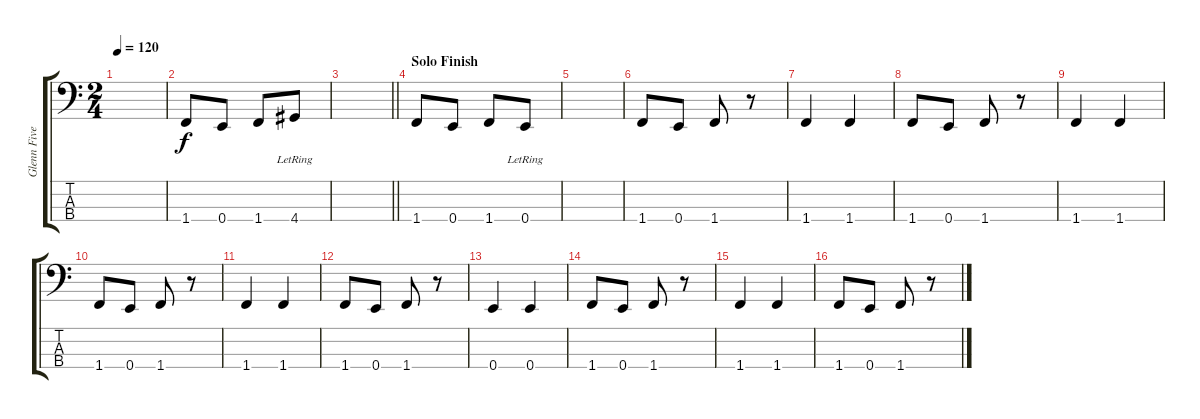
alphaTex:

\track ("Glenn Five" "Glenn Five") {instrument electricbassfinger}
\staff {score tabs}
\tuning (G2 D2 A1 E1) {hide}
\ts (2 4)
\tempo 120
\clef f4
\ks c
|
1.4.8 0.4.8 1.4.8 4.4{lr}.8 |
\barLineRight lightlight
|
\section ("" "Solo Finish")
1.4.8 0.4.8 1.4.8 0.4{lr}.8 |
|
1.4.8 0.4.8 1.4.8 r.8 |
1.4.4 1.4.4 |
1.4.8 0.4.8 1.4.8 r.8 |
1.4.4 1.4.4 |
1.4.8 0.4.8 1.4.8 r.8 |
1.4.4 1.4.4 |
1.4.8 0.4.8 1.4.8 r.8 |
0.4.4 0.4.4 |
1.4.8 0.4.8 1.4.8 r.8 |
1.4.4 1.4.4 |
1.4.8 0.4.8 1.4.8 r.8
